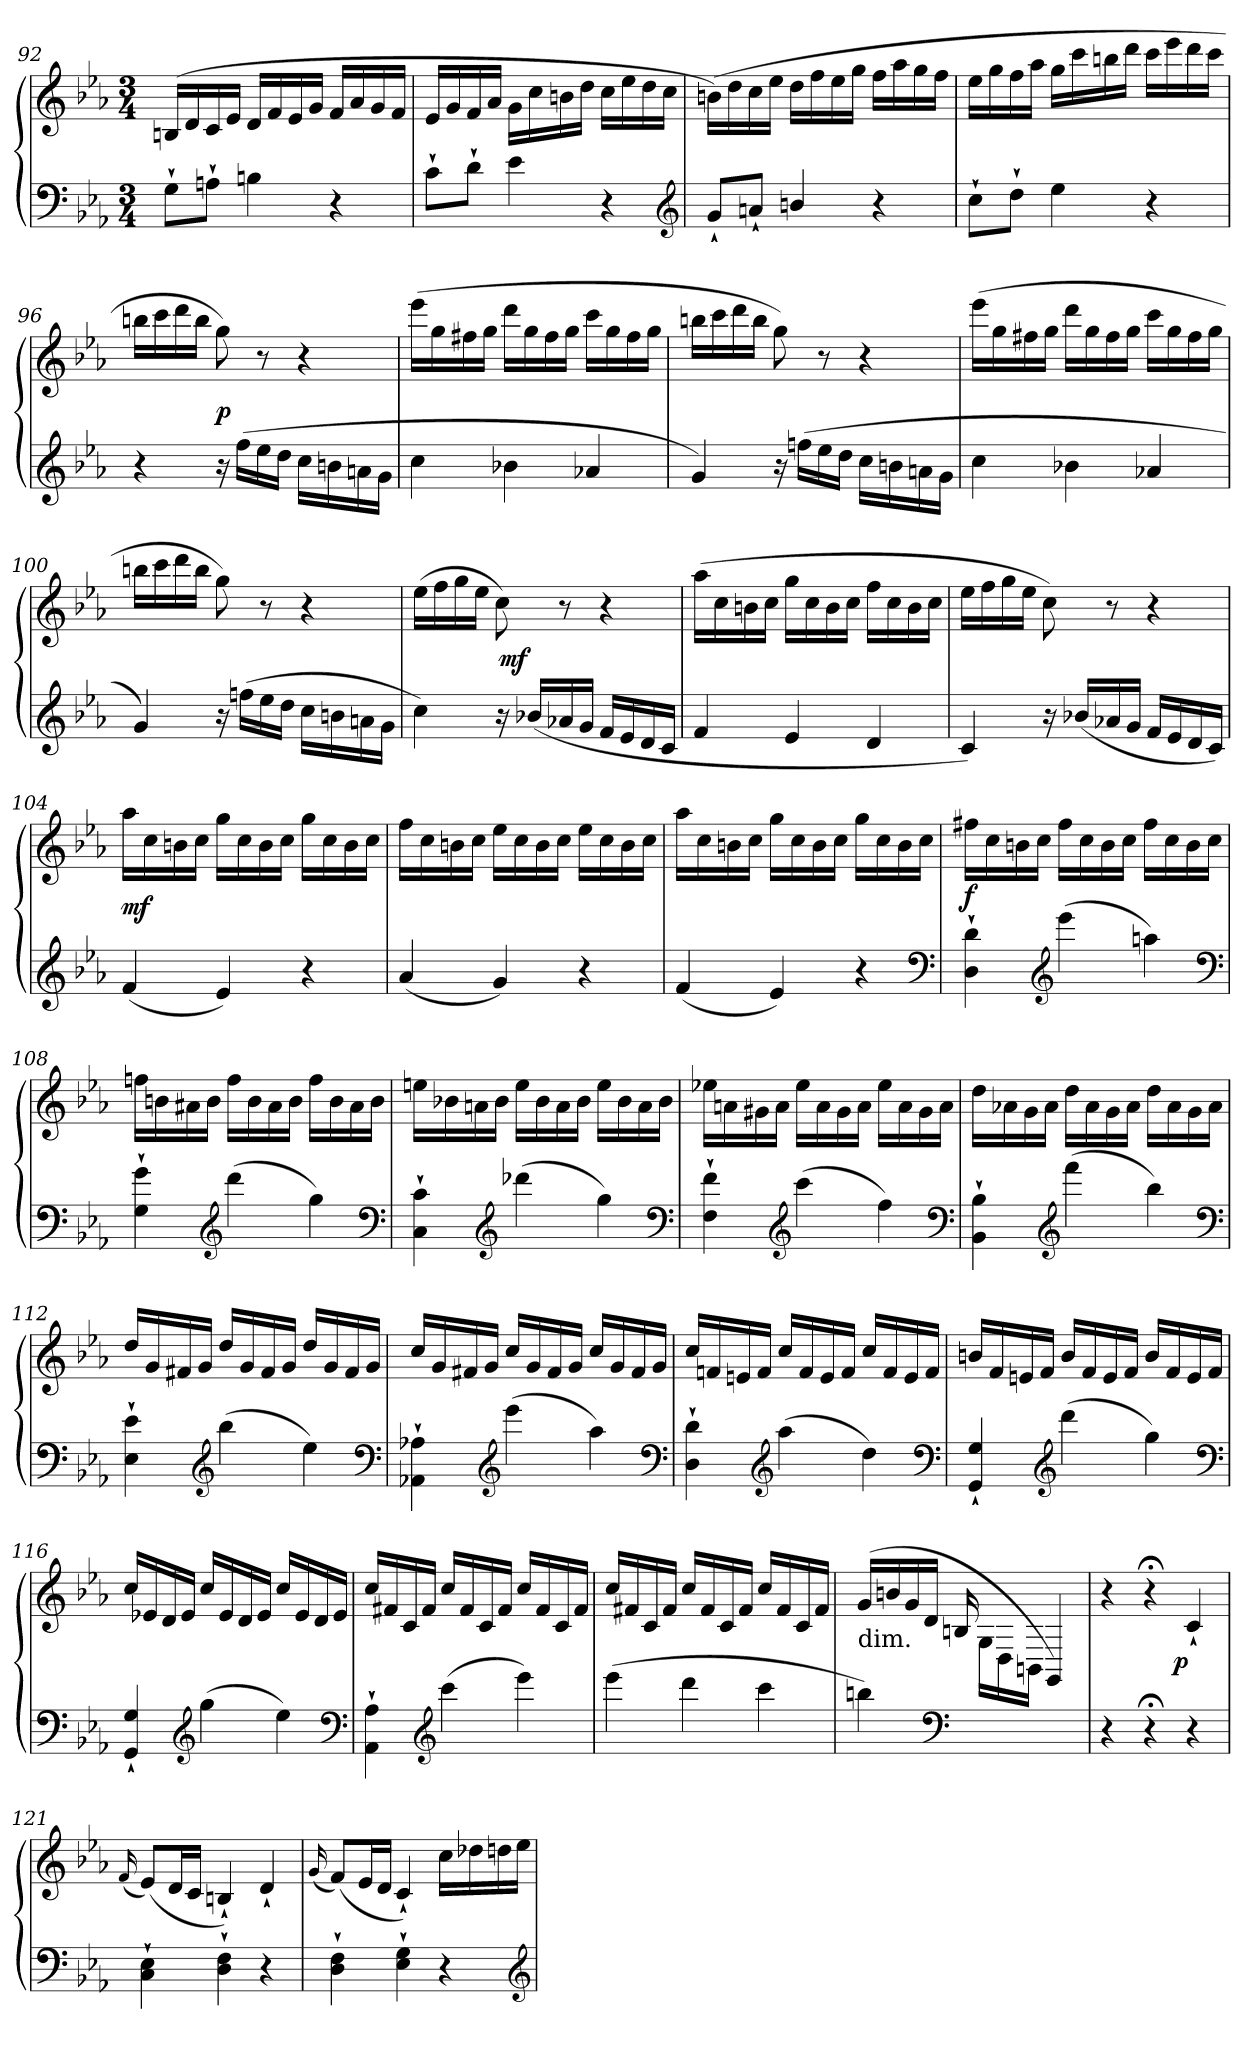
**kern	**kern	**dynam
*part1	*part1	*part1
*staff2	*staff1	*staff1/2
!!LO:LB:g=z
*clefF4	*clefG2	*
*k[b-e-a-]	*k[b-e-a-]	*
*c:	*c:	*
*M3/4	*M3/4	*
=92	=92	=92
8G`L	(16BnLL	.
.	16d	.
8An`J	16c	.
.	16e-JJ	.
4Bn	16dLL	.
.	16f	.
.	16e-	.
.	16gJJ	.
4r	16fLL	.
.	16a-	.
.	16g	.
.	16fJJ	.
=93	=93	=93
8c`L	16e-LL	.
.	16g	.
8d`J	16f	.
.	16a-JJ	.
4e-	16gLL	.
.	16cc	.
.	16bn	.
.	16ddJJ	.
4r	16ccLL	.
.	16ee-	.
.	16dd	.
.	16ccJJ	.
*clefG2	*	*
=94	=94	=94
8g`L	(16bnLL)	.
.	16dd	.
8an`J	16cc	.
.	16ee-JJ	.
4bn/	16ddLL	.
.	16ff	.
.	16ee-	.
.	16ggJJ	.
4r	16ffLL	.
.	16aa-	.
.	16gg	.
.	16ffJJ	.
=95	=95	=95
8cc`L	16ee-LL	.
.	16gg	.
8dd`J	16ff	.
.	16aa-JJ	.
4ee-	16ggLL	.
.	16ccc	.
.	16bbn	.
.	16dddJJ	.
4r	16cccLL	.
.	16eee-	.
.	16ddd	.
.	16cccJJ	.
!!LO:LB:g=z
=96	=96	=96
4r	16bbnLL	.
.	16ccc	.
.	16ddd	.
.	16bbJJ	.
16r	8gg)	p
(16ffLL	.	.
16ee-	8r	.
16ddJJ	.	.
16cc\LL	4r	.
16bn\	.	.
16an\	.	.
16g\JJ	.	.
=97	=97	=97
4cc	(16eee-LL	.
.	16gg	.
.	16ff#X	.
.	16ggJJ	.
4b-X	16dddLL	.
.	16gg	.
.	16ff#	.
.	16ggJJ	.
4a-X	16cccLL	.
.	16gg	.
.	16ff#	.
.	16ggJJ	.
=98	=98	=98
4g)	16bbnLL	.
.	16ccc	.
.	16ddd	.
.	16bbJJ	.
16r	8gg)	.
(16ffnLL	.	.
16ee-	8r	.
16ddJJ	.	.
16cc\LL	4r	.
16bn\	.	.
16an\	.	.
16g\JJ	.	.
=99	=99	=99
4cc	(16eee-LL	.
.	16gg	.
.	16ff#X	.
.	16ggJJ	.
4b-X	16dddLL	.
.	16gg	.
.	16ff#	.
.	16ggJJ	.
4a-X	16cccLL	.
.	16gg	.
.	16ff#	.
.	16ggJJ	.
!!LO:LB:g=z
=100	=100	=100
4g)	16bbnLL	.
.	16ccc	.
.	16ddd	.
.	16bbJJ	.
16r	8gg)	.
(16ffnLL	.	.
16ee-	8r	.
16ddJJ	.	.
16cc\LL	4r	.
16bn\	.	.
16an\	.	.
16g\JJ	.	.
=101	=101	=101
*	*^	*
4cc)	(16ee-LL	4ryy	.
.	16ff	.	.
.	16gg	.	.
.	16ee-JJ	.	.
16r	8cc)	16ryy	.
!	!	!	!LO:DY:rj
(16b-XLL	.	4..ryy	mf
16a-X	8r	.	.
16gJJ	.	.	.
16fLL	4r	.	.
16e-	.	.	.
16d	.	.	.
16cJJ	.	.	.
*	*v	*v	*
=102	=102	=102
4f	(16aa-LL	.
.	16cc	.
.	16bn	.
.	16ccJJ	.
4e-	16ggLL	.
.	16cc	.
.	16b	.
.	16ccJJ	.
4d	16ffLL	.
.	16cc	.
.	16b	.
.	16ccJJ	.
=103	=103	=103
4c)	16ee-LL	.
.	16ff	.
.	16gg	.
.	16ee-JJ	.
16r	8cc)	.
(16b-XLL	.	.
16a-X	8r	.
16gJJ	.	.
16fLL	4r	.
16e-	.	.
16d	.	.
16cJJ)	.	.
!!LO:LB:g=z
=104	=104	=104
(4f	16aa-LL	mf
.	16cc	.
.	16bn	.
.	16ccJJ	.
4e-)	16ggLL	.
.	16cc	.
.	16b	.
.	16ccJJ	.
4r	16ggLL	.
.	16cc	.
.	16b	.
.	16ccJJ	.
=105	=105	=105
(4a-	16ffLL	.
.	16cc	.
.	16bn	.
.	16ccJJ	.
4g)	16ee-LL	.
.	16cc	.
.	16b	.
.	16ccJJ	.
4r	16ee-LL	.
.	16cc	.
.	16b	.
.	16ccJJ	.
=106	=106	=106
(4f	16aa-LL	.
.	16cc	.
.	16bn	.
.	16ccJJ	.
4e-)	16ggLL	.
.	16cc	.
.	16b	.
.	16ccJJ	.
4r	16ggLL	.
.	16cc	.
.	16b	.
.	16ccJJ	.
*clefF4	*	*
!!LO:LB:g=z
=107	=107	=107
4D` 4d`	16ff#XLL	f
.	16cc	.
.	16bn	.
.	16ccJJ	.
*clefG2	*	*
(4eee-	16ff#LL	.
.	16cc	.
.	16b	.
.	16ccJJ	.
4aan)	16ff#LL	.
.	16cc	.
.	16b	.
.	16ccJJ	.
*clefF4	*	*
=108	=108	=108
4G` 4g`	16ffnLL	.
.	16bn	.
.	16a#X	.
.	16bJJ	.
*clefG2	*	*
(4ddd	16ffLL	.
.	16b	.
.	16a#	.
.	16bJJ	.
4gg)	16ffLL	.
.	16b	.
.	16a#	.
.	16bJJ	.
*clefF4	*	*
=109	=109	=109
4C` 4c`	16eenLL	.
.	16b-X	.
.	16an	.
.	16b-JJ	.
*clefG2	*	*
(4ddd-X	16eeLL	.
.	16b-	.
.	16a	.
.	16b-JJ	.
4gg)	16eeLL	.
.	16b-	.
.	16a	.
.	16b-JJ	.
*clefF4	*	*
!!LO:LB:g=z
=110	=110	=110
4F` 4f`	16ee-X\LL	.
.	16an\	.
.	16g#X\	.
.	16a\JJ	.
*clefG2	*	*
(4ccc	16ee-\LL	.
.	16a\	.
.	16g#\	.
.	16a\JJ	.
4ff)	16ee-\LL	.
.	16a\	.
.	16g#\	.
.	16a\JJ	.
*clefF4	*	*
=111	=111	=111
4BB-` 4B-`	16ddLL	.
.	16a-X	.
.	16g	.
.	16a-JJ	.
*clefG2	*	*
(4fff	16ddLL	.
.	16a-	.
.	16g	.
.	16a-JJ	.
4bb-)	16ddLL	.
.	16a-	.
.	16g	.
.	16a-JJ	.
*clefF4	*	*
=112	=112	=112
4E-` 4e-`	16ddLL	.
.	16g	.
.	16f#X	.
.	16gJJ	.
*clefG2	*	*
(4bb-	16ddLL	.
.	16g	.
.	16f#	.
.	16gJJ	.
4ee-)	16ddLL	.
.	16g	.
.	16f#	.
.	16gJJ	.
*clefF4	*	*
!!LO:LB:g=z
=113	=113	=113
4AA-X` 4A-X`	16ccLL	.
.	16g	.
.	16f#X	.
.	16gJJ	.
*clefG2	*	*
(4eee-	16ccLL	.
.	16g	.
.	16f#	.
.	16gJJ	.
4aa-)	16ccLL	.
.	16g	.
.	16f#	.
.	16gJJ	.
*clefF4	*	*
=114	=114	=114
4D` 4d`	16ccLL	.
.	16fn	.
.	16en	.
.	16fJJ	.
*clefG2	*	*
(4aa-	16ccLL	.
.	16f	.
.	16e	.
.	16fJJ	.
4dd)	16ccLL	.
.	16f	.
.	16e	.
.	16fJJ	.
*clefF4	*	*
=115	=115	=115
4GG` 4G`	16bnLL	.
.	16f	.
.	16en	.
.	16fJJ	.
*clefG2	*	*
(4ddd	16bLL	.
.	16f	.
.	16e	.
.	16fJJ	.
4gg)	16bLL	.
.	16f	.
.	16e	.
.	16fJJ	.
*clefF4	*	*
!!LO:LB:g=z
=116	=116	=116
4GG` 4G`	16ccLL	.
.	16e-X	.
.	16d	.
.	16e-JJ	.
*clefG2	*	*
(4gg	16ccLL	.
.	16e-	.
.	16d	.
.	16e-JJ	.
4ee-)	16ccLL	.
.	16e-	.
.	16d	.
.	16e-JJ	.
*clefF4	*	*
=117	=117	=117
4AA-` 4A-`	16ccLL	.
.	16f#X	.
.	16c	.
.	16f#JJ	.
*clefG2	*	*
(4ccc	16ccLL	.
.	16f#	.
.	16c	.
.	16f#JJ	.
4eee-)	16ccLL	.
.	16f#	.
.	16c	.
.	16f#JJ	.
=118	=118	=118
(4eee-	16ccLL	.
.	16f#X	.
.	16c	.
.	16f#JJ	.
4ddd	16ccLL	.
.	16f#	.
.	16c	.
.	16f#JJ	.
4ccc	16ccLL	.
.	16f#	.
.	16c	.
.	16f#JJ	.
!!LO:LB:g=z
=119	=119	=119
!	!LO:TX:c:t=dim.	!
4bbn)	(>16gLL	.
.	16bn	.
.	16g	.
.	16dJJ	.
*clefF4	*	*
2ryy	16Bn	.
.	16G\LL	.
.	16D\	.
.	16BBn\JJ	.
.	4GG/)	.
=120	=120	=120
4r	4r	.
4r;<	4r;<	.
!	!	!LO:DY:rj
4r	4c`	p
=121	=121	=121
.	(16qqf	.
4C` 4E-`	(8e-L)	.
.	16dL	.
.	16cJJ	.
4D` 4F`	4Bn`)	.
4r	4d`	.
=122	=122	=122
.	(16qqg	.
4D` 4F`	(8fL)	.
.	16e-L	.
.	16dJJ	.
4E-` 4G`	4c`)	.
4r	16ccLL	.
.	16dd-X	.
.	16ddn	.
.	16ee-JJ	.
*clefG2	*	*
=	=	=
*-	*-	*-
